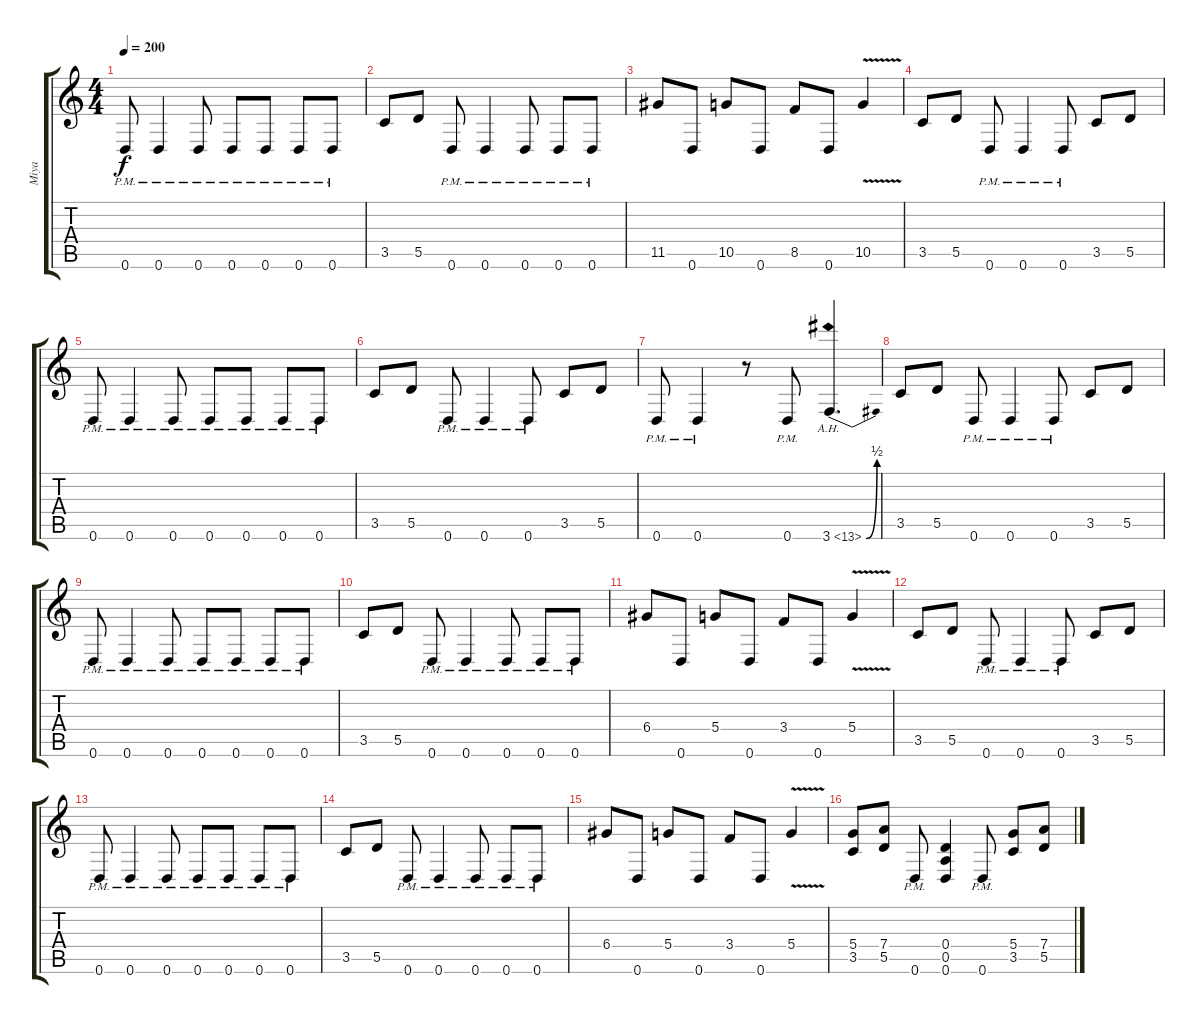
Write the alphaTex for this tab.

\track ("Miya" "Miya") {instrument overdrivenguitar}
\staff {score tabs}
\tuning (E4 B3 G3 D3 A2 D2) {hide}
\ts (4 4)
\tempo 200
\clef g2
\ks c
0.6{pm}.8{dy f} 0.6{pm}.4 0.6{pm}.8 0.6{pm}.8 0.6{pm}.8 0.6{pm}.8 0.6{pm}.8 |
3.5.8 5.5.8 0.6{pm}.8 0.6{pm}.4 0.6{pm}.8 0.6{pm}.8 0.6{pm}.8 |
11.5.8 0.6.8 10.5.8 0.6.8 8.5.8 0.6.8 10.5{v}.4 |
3.5.8 5.5.8 0.6{pm}.8 0.6{pm}.4 0.6{pm}.8 3.5.8 5.5.8 |
0.6{pm}.8 0.6{pm}.4 0.6{pm}.8 0.6{pm}.8 0.6{pm}.8 0.6{pm}.8 0.6{pm}.8 |
3.5.8 5.5.8 0.6{pm}.8 0.6{pm}.4 0.6{pm}.8 3.5.8 5.5.8 |
0.6{pm}.8 0.6{pm}.4 r.8 0.6{pm}.8 3.6{be (bend 0 0 60 2) ah 10}.4{d} |
3.5.8 5.5.8 0.6{pm}.8 0.6{pm}.4 0.6{pm}.8 3.5.8 5.5.8 |
0.6{pm}.8 0.6{pm}.4 0.6{pm}.8 0.6{pm}.8 0.6{pm}.8 0.6{pm}.8 0.6{pm}.8 |
3.5.8 5.5.8 0.6{pm}.8 0.6{pm}.4 0.6{pm}.8 0.6{pm}.8 0.6{pm}.8 |
6.4.8 0.6.8 5.4.8 0.6.8 3.4.8 0.6.8 5.4{v}.4 |
3.5.8 5.5.8 0.6{pm}.8 0.6{pm}.4 0.6{pm}.8 3.5.8 5.5.8 |
0.6{pm}.8 0.6{pm}.4 0.6{pm}.8 0.6{pm}.8 0.6{pm}.8 0.6{pm}.8 0.6{pm}.8 |
3.5.8 5.5.8 0.6{pm}.8 0.6{pm}.4 0.6{pm}.8 0.6{pm}.8 0.6{pm}.8 |
6.4.8 0.6.8 5.4.8 0.6.8 3.4.8 0.6.8 5.4{v}.4 |
(5.4 3.5).8 (7.4 5.5).8 0.6{pm}.8 (0.4 0.5 0.6).4 0.6{pm}.8 (5.4 3.5).8 (7.4 5.5).8
